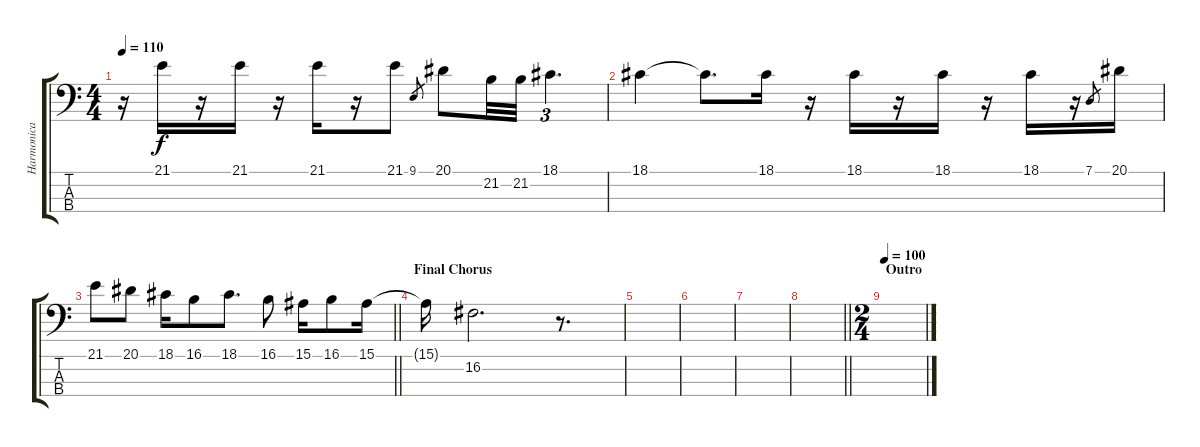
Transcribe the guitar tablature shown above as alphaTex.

\track ("Harmonica " "Harmonica ") {instrument harmonica}
\staff {score tabs}
\tuning (G2 D2 A1 E1) {hide}
\ts (4 4)
\tempo 110
\clef f4
\ks c
r.16{dy f} 21.1.16 r.16 21.1.16 r.16 21.1.16 r.16 21.1.8 9.1.8{gr} 20.1.8 21.2.32 21.2.32 18.1.4{d tu (3 2)} |
18.1.4 18.1{t}.8{d} 18.1.16 r.16 18.1.16 r.16 18.1.16 r.16 18.1.16 r.16 7.1.8{gr} 20.1.16 |
\barLineRight lightlight
21.1.8 20.1.8 18.1.16 16.1.8 18.1.8{d} 16.1.8 15.1.16 16.1.8 15.1.16 |
\section ("" "Final Chorus")
15.1{t}.16 16.2.2{d} r.8{d} |
|
|
|
\barLineRight lightlight
|
\ts (2 4)
\section ("" "Outro")
\tempo 100
